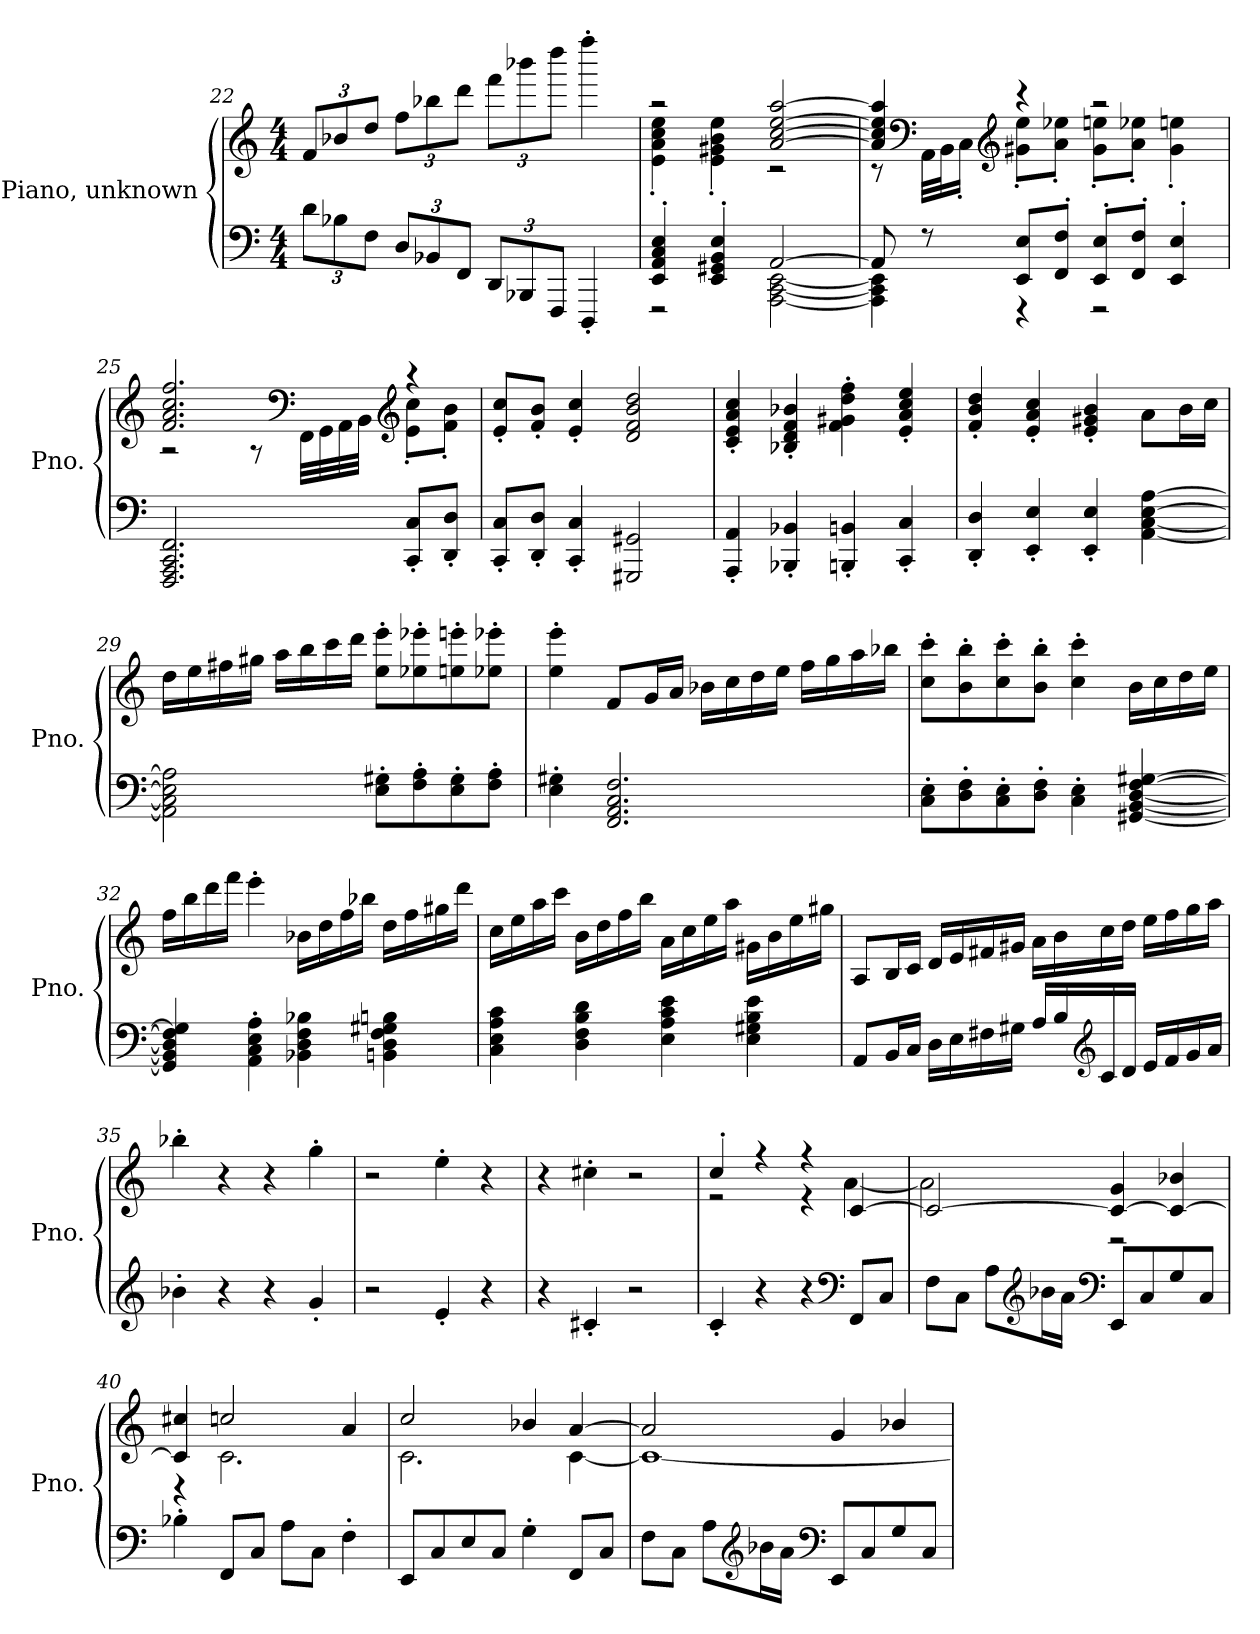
**kern	**kern
*part1	*part1
*staff2	*staff1
*I"Piano, unknown	*
*I'Pno.	*
*clefF4	*clefG2
*k[]	*k[]
*M4/4	*M4/4
*Xbrackettup	*Xbrackettup
=22	=22
12d\L	12f/L
12B-X\	12b-X/
12F\J	12dd/J
12D/L	12ff\L
12BB-X/	12bb-X\
12FF/J	12ddd\J
12DD/L	12fff\L
12BBB-X/	12bbb-X\
12FFF/J	12dddd\J
4DDD'/	4ffff'\
=23	=23
*^	*^
4EE/' 4AA/' 4C/' 4E/'	2r	2r	4e\' 4a\' 4cc\' 4ee\'
4EE/' 4GG#X/' 4BB/' 4E/'	.	.	4e\' 4g#X\' 4b\' 4ee\'
[2AA/	[2AAA\ [2CC\ [2EE\	[2a/ [2cc/ [2ee/ [2aa/	2r
!!LO:LB:g=z	!!
=24	=24	=24	=24
8AA/]	4AAA\] 4CC\] 4EE\]	4a/] 4cc/] 4ee/] 4aa/]	8r
*	*	*clefF4	*
8r	.	.	32AA\LLL
.	.	.	32BB\J
.	.	.	16C'\JJ
*	*	*clefG2	*
8EE/ 8E/L	4r	4r	8g#X\' 8ee\'L
8FF/' 8F/'J	.	.	8a\' 8ee-X\'J
8EE/' 8E/'L	2r	2r	8g#\' 8een\'L
8FF/' 8F/'J	.	.	8a\' 8ee-X\'J
4EE/' 4E/'	.	.	4g#\' 4een\'
*v	*v	*	*
=25	=25	=25
2.FFF/ 2.AAA/ 2.CC/ 2.FF/	2.f/ 2.a/ 2.cc/ 2.ff/	2r
.	.	8r
*	*clefF4	*
.	.	32FF\LLL
.	.	32GG\
.	.	32AA\
.	.	32BB\JJJ
*	*clefG2	*
8CC/' 8C/'L	4r	8e\' 8cc\'L
8DD/' 8D/'J	.	8f\' 8b\'J
*	*v	*v
=26	=26
8CC/' 8C/'L	8e/' 8cc/'L
8DD/' 8D/'J	8f/' 8b/'J
4CC/' 4C/'	4e/' 4cc/'
2GGG#X/ 2GG#X/	2d/ 2f/ 2b/ 2dd/
=27	=27
4AAA/' 4AA/'	4c/' 4e/' 4a/' 4cc/'
4BBB-X/' 4BB-X/'	4B-X/' 4d/' 4f/' 4b-X/'
4BBBn/' 4BBn/'	4f\' 4g#X\' 4dd\' 4ff\'
4CC/' 4C/'	4e/' 4a/' 4cc/' 4ee/'
!!LO:LB:g=z
=28	=28
4DD/' 4D/'	4f/' 4b/' 4dd/'
4EE/' 4E/'	4e/' 4a/' 4cc/'
4EE/' 4E/'	4e/' 4g#X/' 4b/'
[4AA\ [4C\ [4E\ [4A\	8a\L
.	16b\L
.	16cc\JJ
=29	=29
2AA\] 2C\] 2E\] 2A\]	16dd\LL
.	16ee\
.	16ff#X\
.	16gg#X\JJ
.	16aa\LL
.	16bb\
.	16ccc\
.	16ddd\JJ
8E\' 8G#X\'L	8ee\' 8eee\'L
8F\' 8A\'	8ee-X\' 8eee-X\'
8E\' 8G#\'	8een\' 8eeen\'
8F\' 8A\'J	8ee-X\' 8eee-X\'J
=30	=30
4E\' 4G#X\'	4ee\' 4eee\'
2.FF/ 2.AA/ 2.C/ 2.F/	8f/L
.	16g/L
.	16a/JJ
.	16b-X\LL
.	16cc\
.	16dd\
.	16ee\JJ
.	16ff\LL
.	16gg\
.	16aa\
.	16bb-X\JJ
!!LO:LB:g=z
=31	=31
8C\' 8E\'L	8cc\' 8ccc\'L
8D\' 8F\'	8b\' 8bb\'
8C\' 8E\'	8cc\' 8ccc\'
8D\' 8F\'J	8b\' 8bb\'J
4C\' 4E\'	4cc\' 4ccc\'
[4GG#X/ [4BB/ [4D/ [4F/ [4G#X/	16b\LL
.	16cc\
.	16dd\
.	16ee\JJ
=32	=32
4GG#/] 4BB/] 4D/] 4F/] 4G#/]	16ff\LL
.	16bb\
.	16ddd\
.	16fff\JJ
4AA\' 4C\' 4E\' 4A\'	4eee'\
4BB-X\ 4D\ 4F\ 4B-X\	16b-X\LL
.	16dd\
.	16ff\
.	16bb-X\JJ
4BBn\ 4D\ 4F\ 4G#X\ 4Bn\	16dd\LL
.	16ff\
.	16gg#X\
.	16ddd\JJ
!!LO:PB:g=z
=33	=33
4C\ 4E\ 4A\ 4c\	16cc\LL
.	16ee\
.	16aa\
.	16ccc\JJ
4D\ 4F\ 4B\ 4d\	16b\LL
.	16dd\
.	16ff\
.	16bb\JJ
4E\ 4A\ 4c\ 4e\	16a\LL
.	16cc\
.	16ee\
.	16aa\JJ
4E\ 4G#X\ 4B\ 4e\	16g#X\LL
.	16b\
.	16ee\
.	16gg#X\JJ
=34	=34
8AA/L	8A/L
16BB/L	16B/L
16C/JJ	16c/JJ
16D\LL	16d/LL
16E\	16e/
16F#X\	16f#X/
16G#X\JJ	16g#X/JJ
16A/LL	16a\LL
16B/	16b\
*clefG2	*
16c/	16cc\
16d/JJ	16dd\JJ
16e/LL	16ee\LL
16f/	16ff\
16g/	16gg\
16a/JJ	16aa\JJ
=35	=35
4b-X'\	4bb-X'\
4r	4r
4r	4r
4g'/	4gg'\
=36	=36
2r	2r
4e'/	4ee'\
4r	4r
!!LO:LB:g=z
=37	=37
4r	4r
4c#X'/	4cc#X'\
2r	2r
=38	=38
*	*^
4c'/	4cc'/	2r
4r	4r	.
4r	4r	4r
*clefF4	*	*
8FF/L	[4c/	[4a\
8C/J	.	.
=39	=39	=39
8F\L	2c/_	2a\]
8C\J	.	.
8A\L	.	.
*clefG2	*	*
16b-X\L	.	.
16a\JJ	.	.
*clefF4	*	*
8EE/L	4c/_ 4g/	2r
8C/	.	.
8G/	4c/_ 4b-X/	.
8C/J	.	.
=40	=40	=40
4B-X'\	4c/] 4cc#X/	4r
8FF/L	2ccn/	2.c\
8C/J	.	.
8A\L	.	.
8C\J	.	.
4F'\	4a/	.
=41	=41	=41
8EE/L	2cc/	2.c\
8C/	.	.
8E/	.	.
8C/J	.	.
4G'\	4b-X/	.
8FF/L	[4a/	[4c\
8C/J	.	.
!!LO:LB:g=z	!!
=42	=42	=42
8F\L	2a/]	1c_
8C\J	.	.
8A\L	.	.
*clefG2	*	*
16b-X\L	.	.
16a\JJ	.	.
*clefF4	*	*
8EE/L	4g/	.
8C/	.	.
8G/	4b-X/	.
8C/J	.	.
*	*v	*v
=	=
*-	*-
